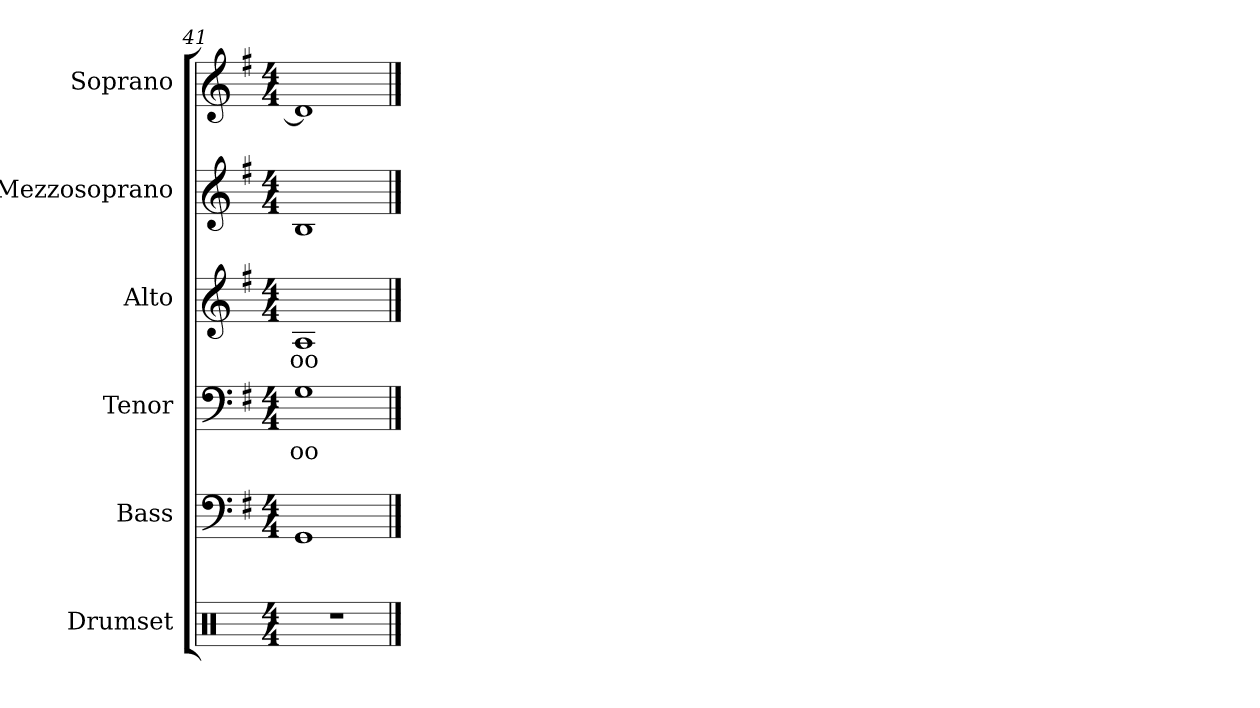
**kern	**kern	**kern	**text	**kern	**text	**kern	**kern
*part6	*part5	*part4	*part4	*part3	*part3	*part2	*part1
*staff6	*staff5	*staff4	*staff4	*staff3	*staff3	*staff2	*staff1
*I"Drumset	*I"Bass	*I"Tenor	*	*I"Alto	*	*I"Mezzosoprano	*I"Soprano
*I'Drs.	*I'B.	*I'T.	*	*I'A.	*	*I'Mzs.	*I'S.
*clefX	*clefF4	*clefF4	*	*clefG2	*	*clefG2	*clefG2
*k[]	*k[f#]	*k[f#]	*	*k[f#]	*	*k[f#]	*k[f#]
*M4/4	*M4/4	*M4/4	*	*M4/4	*	*M4/4	*M4/4
=41	=41	=41	=41	=41	=41	=41	=41
!	!	!	!LO:LY:b	!	!LO:LY:b	!	!
1r	1GG	1G	oo	1A	oo	1B	1d]
==	==	==	==	==	==	==	==
*-	*-	*-	*-	*-	*-	*-	*-
